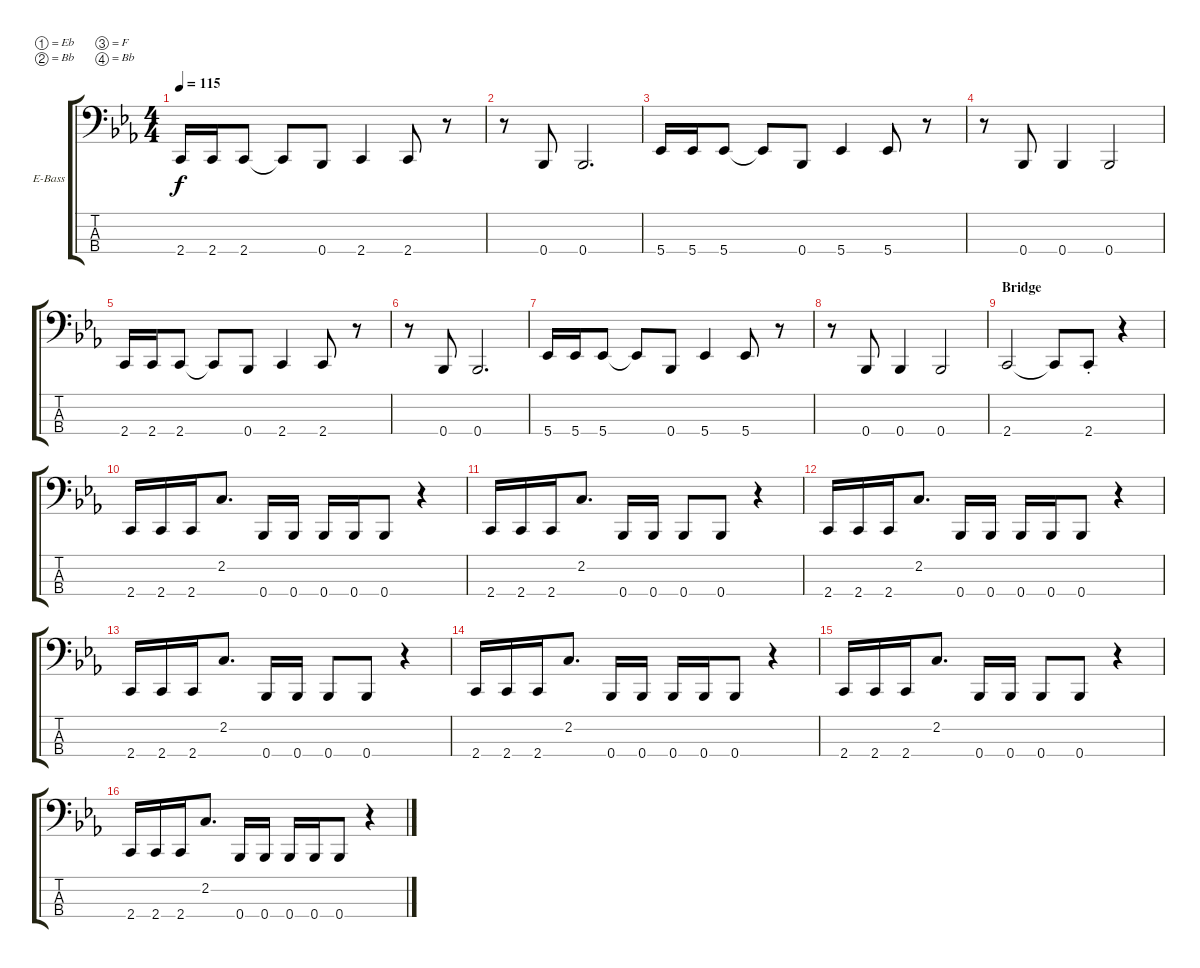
\bracketExtendMode groupsimilarinstruments
\firstSystemTrackNameOrientation horizontal
\otherSystemsTrackNameOrientation horizontal
\track ("Bass" "E-Bass") {instrument electricbassfinger}
\staff {score tabs}
\tuning (Eb2 Bb1 F1 Bb0)
\ts (4 4)
\tempo 115
\clef f4
\ks cminor
2.4.16{dy f} 2.4.16 2.4.8 2.4{t}.8 0.4.8 2.4.4 2.4.8 r.8 |
r.8 0.4.8 0.4.2{d} |
5.4.16 5.4.16 5.4.8 5.4{t}.8 0.4.8 5.4.4 5.4.8 r.8 |
r.8 0.4.8 0.4.4 0.4.2 |
2.4.16 2.4.16 2.4.8 2.4{t}.8 0.4.8 2.4.4 2.4.8 r.8 |
r.8 0.4.8 0.4.2{d} |
5.4.16 5.4.16 5.4.8 5.4{t}.8 0.4.8 5.4.4 5.4.8 r.8 |
r.8 0.4.8 0.4.4 0.4.2 |
\section ("" "Bridge")
2.4.2 2.4{t}.8 2.4{st}.8 r.4 |
2.4.16 2.4.16 2.4.16 2.2.8{d} 0.4.16 0.4.16 0.4.16 0.4.16 0.4.8 r.4 |
2.4.16 2.4.16 2.4.16 2.2.8{d} 0.4.16 0.4.16 0.4.8 0.4.8 r.4 |
2.4.16 2.4.16 2.4.16 2.2.8{d} 0.4.16 0.4.16 0.4.16 0.4.16 0.4.8 r.4 |
2.4.16 2.4.16 2.4.16 2.2.8{d} 0.4.16 0.4.16 0.4.8 0.4.8 r.4 |
2.4.16 2.4.16 2.4.16 2.2.8{d} 0.4.16 0.4.16 0.4.16 0.4.16 0.4.8 r.4 |
2.4.16 2.4.16 2.4.16 2.2.8{d} 0.4.16 0.4.16 0.4.8 0.4.8 r.4 |
2.4.16 2.4.16 2.4.16 2.2.8{d} 0.4.16 0.4.16 0.4.16 0.4.16 0.4.8 r.4
